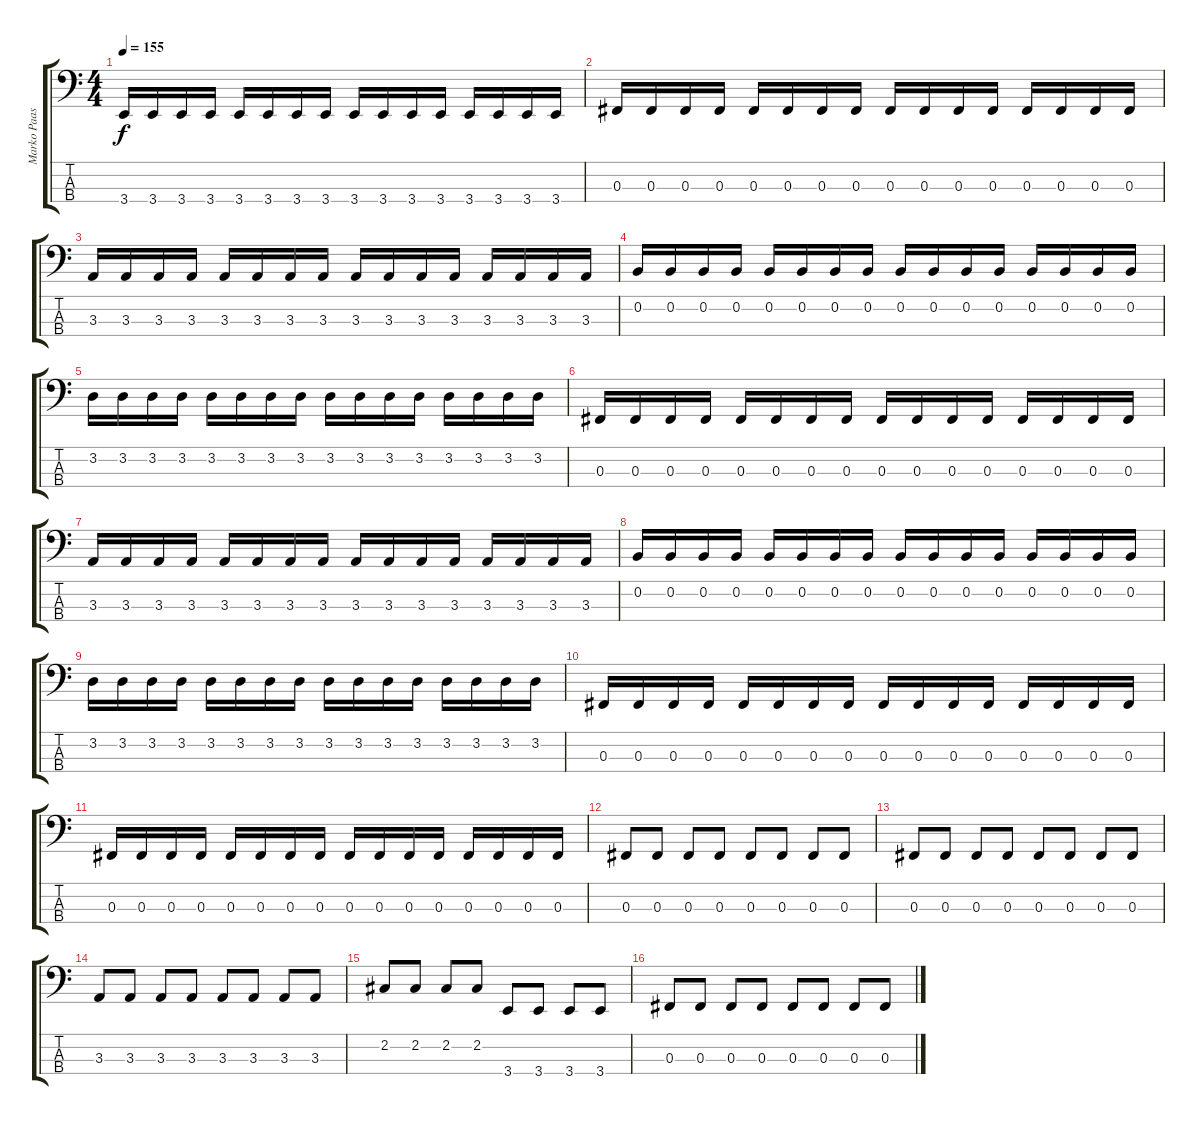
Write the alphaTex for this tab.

\track ("Marko Paasikoski" "Marko Paas") {instrument electricbassfinger}
\staff {score tabs}
\tuning (E2 B1 Gb1 Db1) {hide}
\ts (4 4)
\tempo 155
\clef f4
\ks c
3.4.16{dy f} 3.4.16 3.4.16 3.4.16 3.4.16 3.4.16 3.4.16 3.4.16 3.4.16 3.4.16 3.4.16 3.4.16 3.4.16 3.4.16 3.4.16 3.4.16 |
0.3.16 0.3.16 0.3.16 0.3.16 0.3.16 0.3.16 0.3.16 0.3.16 0.3.16 0.3.16 0.3.16 0.3.16 0.3.16 0.3.16 0.3.16 0.3.16 |
3.3.16 3.3.16 3.3.16 3.3.16 3.3.16 3.3.16 3.3.16 3.3.16 3.3.16 3.3.16 3.3.16 3.3.16 3.3.16 3.3.16 3.3.16 3.3.16 |
0.2.16 0.2.16 0.2.16 0.2.16 0.2.16 0.2.16 0.2.16 0.2.16 0.2.16 0.2.16 0.2.16 0.2.16 0.2.16 0.2.16 0.2.16 0.2.16 |
3.2.16 3.2.16 3.2.16 3.2.16 3.2.16 3.2.16 3.2.16 3.2.16 3.2.16 3.2.16 3.2.16 3.2.16 3.2.16 3.2.16 3.2.16 3.2.16 |
0.3.16 0.3.16 0.3.16 0.3.16 0.3.16 0.3.16 0.3.16 0.3.16 0.3.16 0.3.16 0.3.16 0.3.16 0.3.16 0.3.16 0.3.16 0.3.16 |
3.3.16 3.3.16 3.3.16 3.3.16 3.3.16 3.3.16 3.3.16 3.3.16 3.3.16 3.3.16 3.3.16 3.3.16 3.3.16 3.3.16 3.3.16 3.3.16 |
0.2.16 0.2.16 0.2.16 0.2.16 0.2.16 0.2.16 0.2.16 0.2.16 0.2.16 0.2.16 0.2.16 0.2.16 0.2.16 0.2.16 0.2.16 0.2.16 |
3.2.16 3.2.16 3.2.16 3.2.16 3.2.16 3.2.16 3.2.16 3.2.16 3.2.16 3.2.16 3.2.16 3.2.16 3.2.16 3.2.16 3.2.16 3.2.16 |
0.3.16 0.3.16 0.3.16 0.3.16 0.3.16 0.3.16 0.3.16 0.3.16 0.3.16 0.3.16 0.3.16 0.3.16 0.3.16 0.3.16 0.3.16 0.3.16 |
0.3.16 0.3.16 0.3.16 0.3.16 0.3.16 0.3.16 0.3.16 0.3.16 0.3.16 0.3.16 0.3.16 0.3.16 0.3.16 0.3.16 0.3.16 0.3.16 |
0.3.8 0.3.8 0.3.8 0.3.8 0.3.8 0.3.8 0.3.8 0.3.8 |
0.3.8 0.3.8 0.3.8 0.3.8 0.3.8 0.3.8 0.3.8 0.3.8 |
3.3.8 3.3.8 3.3.8 3.3.8 3.3.8 3.3.8 3.3.8 3.3.8 |
2.2.8 2.2.8 2.2.8 2.2.8 3.4.8 3.4.8 3.4.8 3.4.8 |
0.3.8 0.3.8 0.3.8 0.3.8 0.3.8 0.3.8 0.3.8 0.3.8
